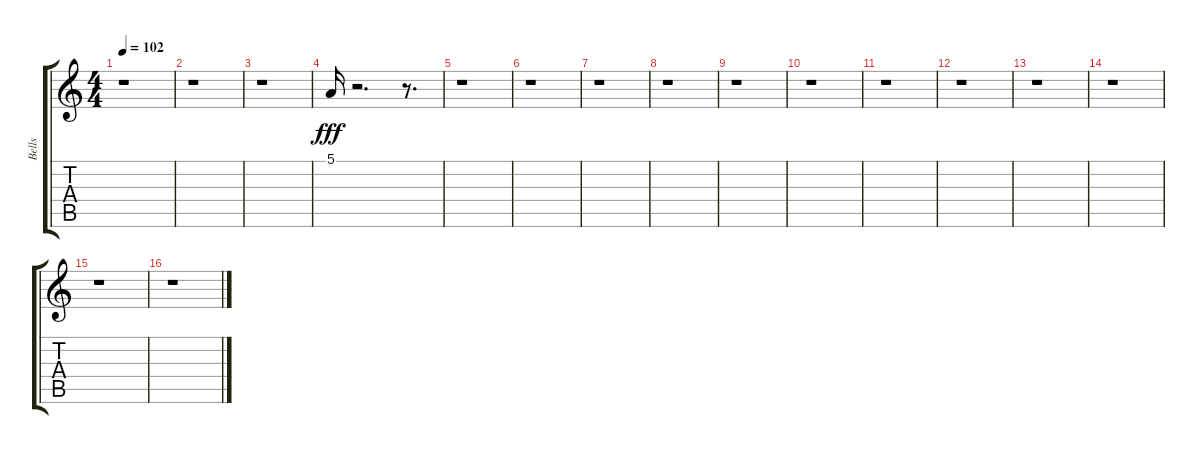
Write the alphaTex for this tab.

\track ("Bells" "Bells") {instrument tubularbells}
\staff {score tabs}
\tuning (E4 B3 G3 D3 A2 E2) {hide}
\ts (4 4)
\tempo 102
\clef g2
\ks c
r.1{dy f} |
r.1 |
r.1 |
5.1.16{dy fff} r.2{d} r.8{d} |
r.1 |
r.1 |
r.1 |
r.1 |
r.1 |
r.1 |
r.1 |
r.1 |
r.1 |
r.1 |
r.1 |
r.1
